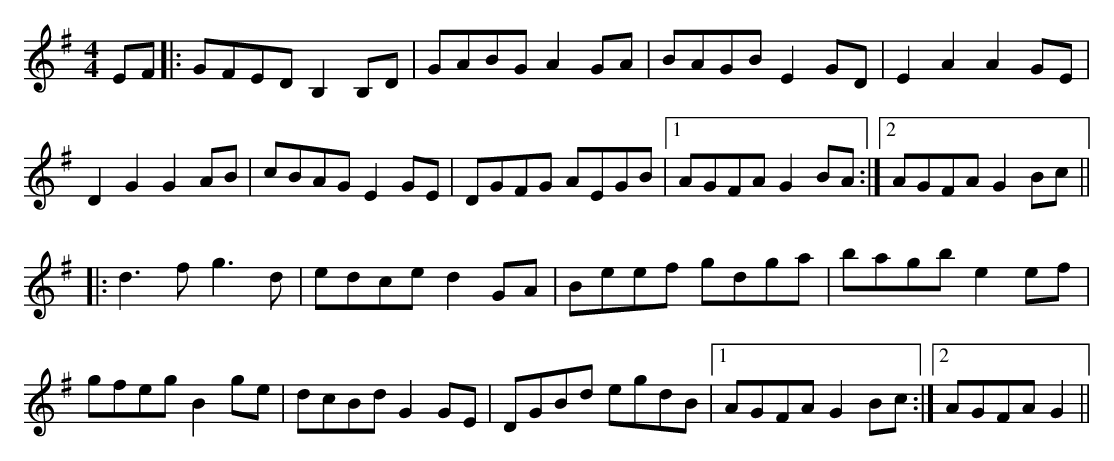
X:1
M:4/4
K:Emin
EF|:GFED B,2 B,D|GABG A2 GA|BAGB E2 GD|E2 A2 A2 GE|
D2 G2 G2 AB|cBAG E2 GE|DGFG AEGB|1 AGFA G2 BA:|2 AGFA G2 Bc||
|:d3 f g3 d|edce d2 GA|Beef gdga|bagb e2 ef|
gfeg B2 ge|dcBd G2 GE|DGBd egdB|1 AGFA G2 Bc:|2 AGFA G2||
